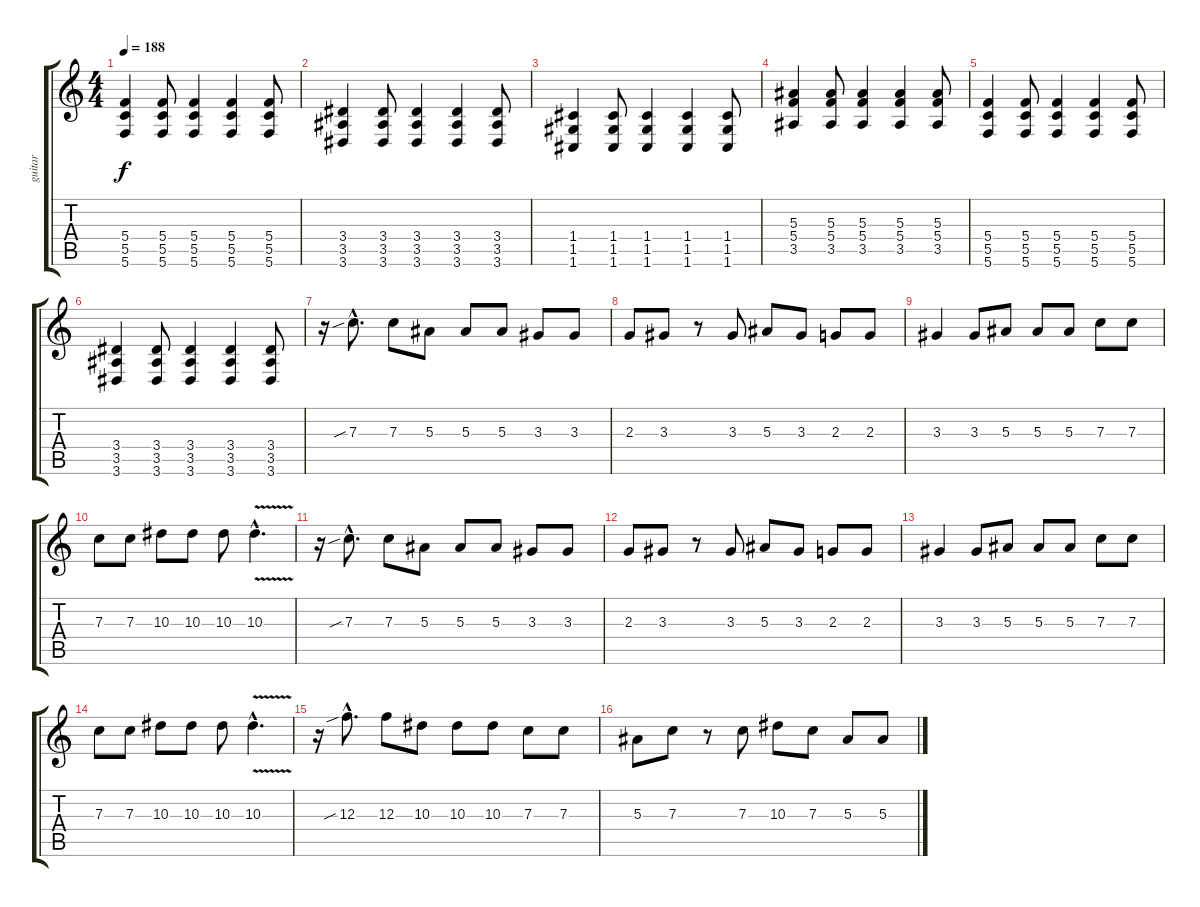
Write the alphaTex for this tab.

\track ("guitar" "guitar") {instrument distortionguitar}
\staff {score tabs}
\tuning (D4 A3 F3 C3 G2 C2) {hide}
\ts (4 4)
\tempo 188
\clef g2
\ks c
(5.4 5.5 5.6).4{dy f} (5.4 5.5 5.6).8 (5.4 5.5 5.6).4 (5.4 5.5 5.6).4 (5.4 5.5 5.6).8 |
(3.4 3.5 3.6).4 (3.4 3.5 3.6).8 (3.4 3.5 3.6).4 (3.4 3.5 3.6).4 (3.4 3.5 3.6).8 |
(1.4 1.5 1.6).4 (1.4 1.5 1.6).8 (1.4 1.5 1.6).4 (1.4 1.5 1.6).4 (1.4 1.5 1.6).8 |
(5.3 5.4 3.5).4 (5.3 5.4 3.5).8 (5.3 5.4 3.5).4 (5.3 5.4 3.5).4 (5.3 5.4 3.5).8 |
(5.4 5.5 5.6).4 (5.4 5.5 5.6).8 (5.4 5.5 5.6).4 (5.4 5.5 5.6).4 (5.4 5.5 5.6).8 |
(3.4 3.5 3.6).4 (3.4 3.5 3.6).8 (3.4 3.5 3.6).4 (3.4 3.5 3.6).4 (3.4 3.5 3.6).8 |
r.16{volume 15} 7.3{sib hac}.8{d} 7.3.8 5.3.8 5.3.8 5.3.8 3.3.8 3.3.8 |
2.3.8 3.3.8 r.8 3.3.8 5.3.8 3.3.8 2.3.8 2.3.8 |
3.3.4 3.3.8 5.3.8 5.3.8 5.3.8 7.3.8 7.3.8 |
7.3.8 7.3.8 10.3.8 10.3.8 10.3.8 10.3{v hac}.4{d} |
r.16 7.3{sib hac}.8{d} 7.3.8 5.3.8 5.3.8 5.3.8 3.3.8 3.3.8 |
2.3.8 3.3.8 r.8 3.3.8 5.3.8 3.3.8 2.3.8 2.3.8 |
3.3.4 3.3.8 5.3.8 5.3.8 5.3.8 7.3.8 7.3.8 |
7.3.8 7.3.8 10.3.8 10.3.8 10.3.8 10.3{v hac}.4{d} |
r.16 12.3{sib hac}.8{d} 12.3.8 10.3.8 10.3.8 10.3.8 7.3.8 7.3.8 |
5.3.8 7.3.8 r.8 7.3.8 10.3.8 7.3.8 5.3.8 5.3.8
